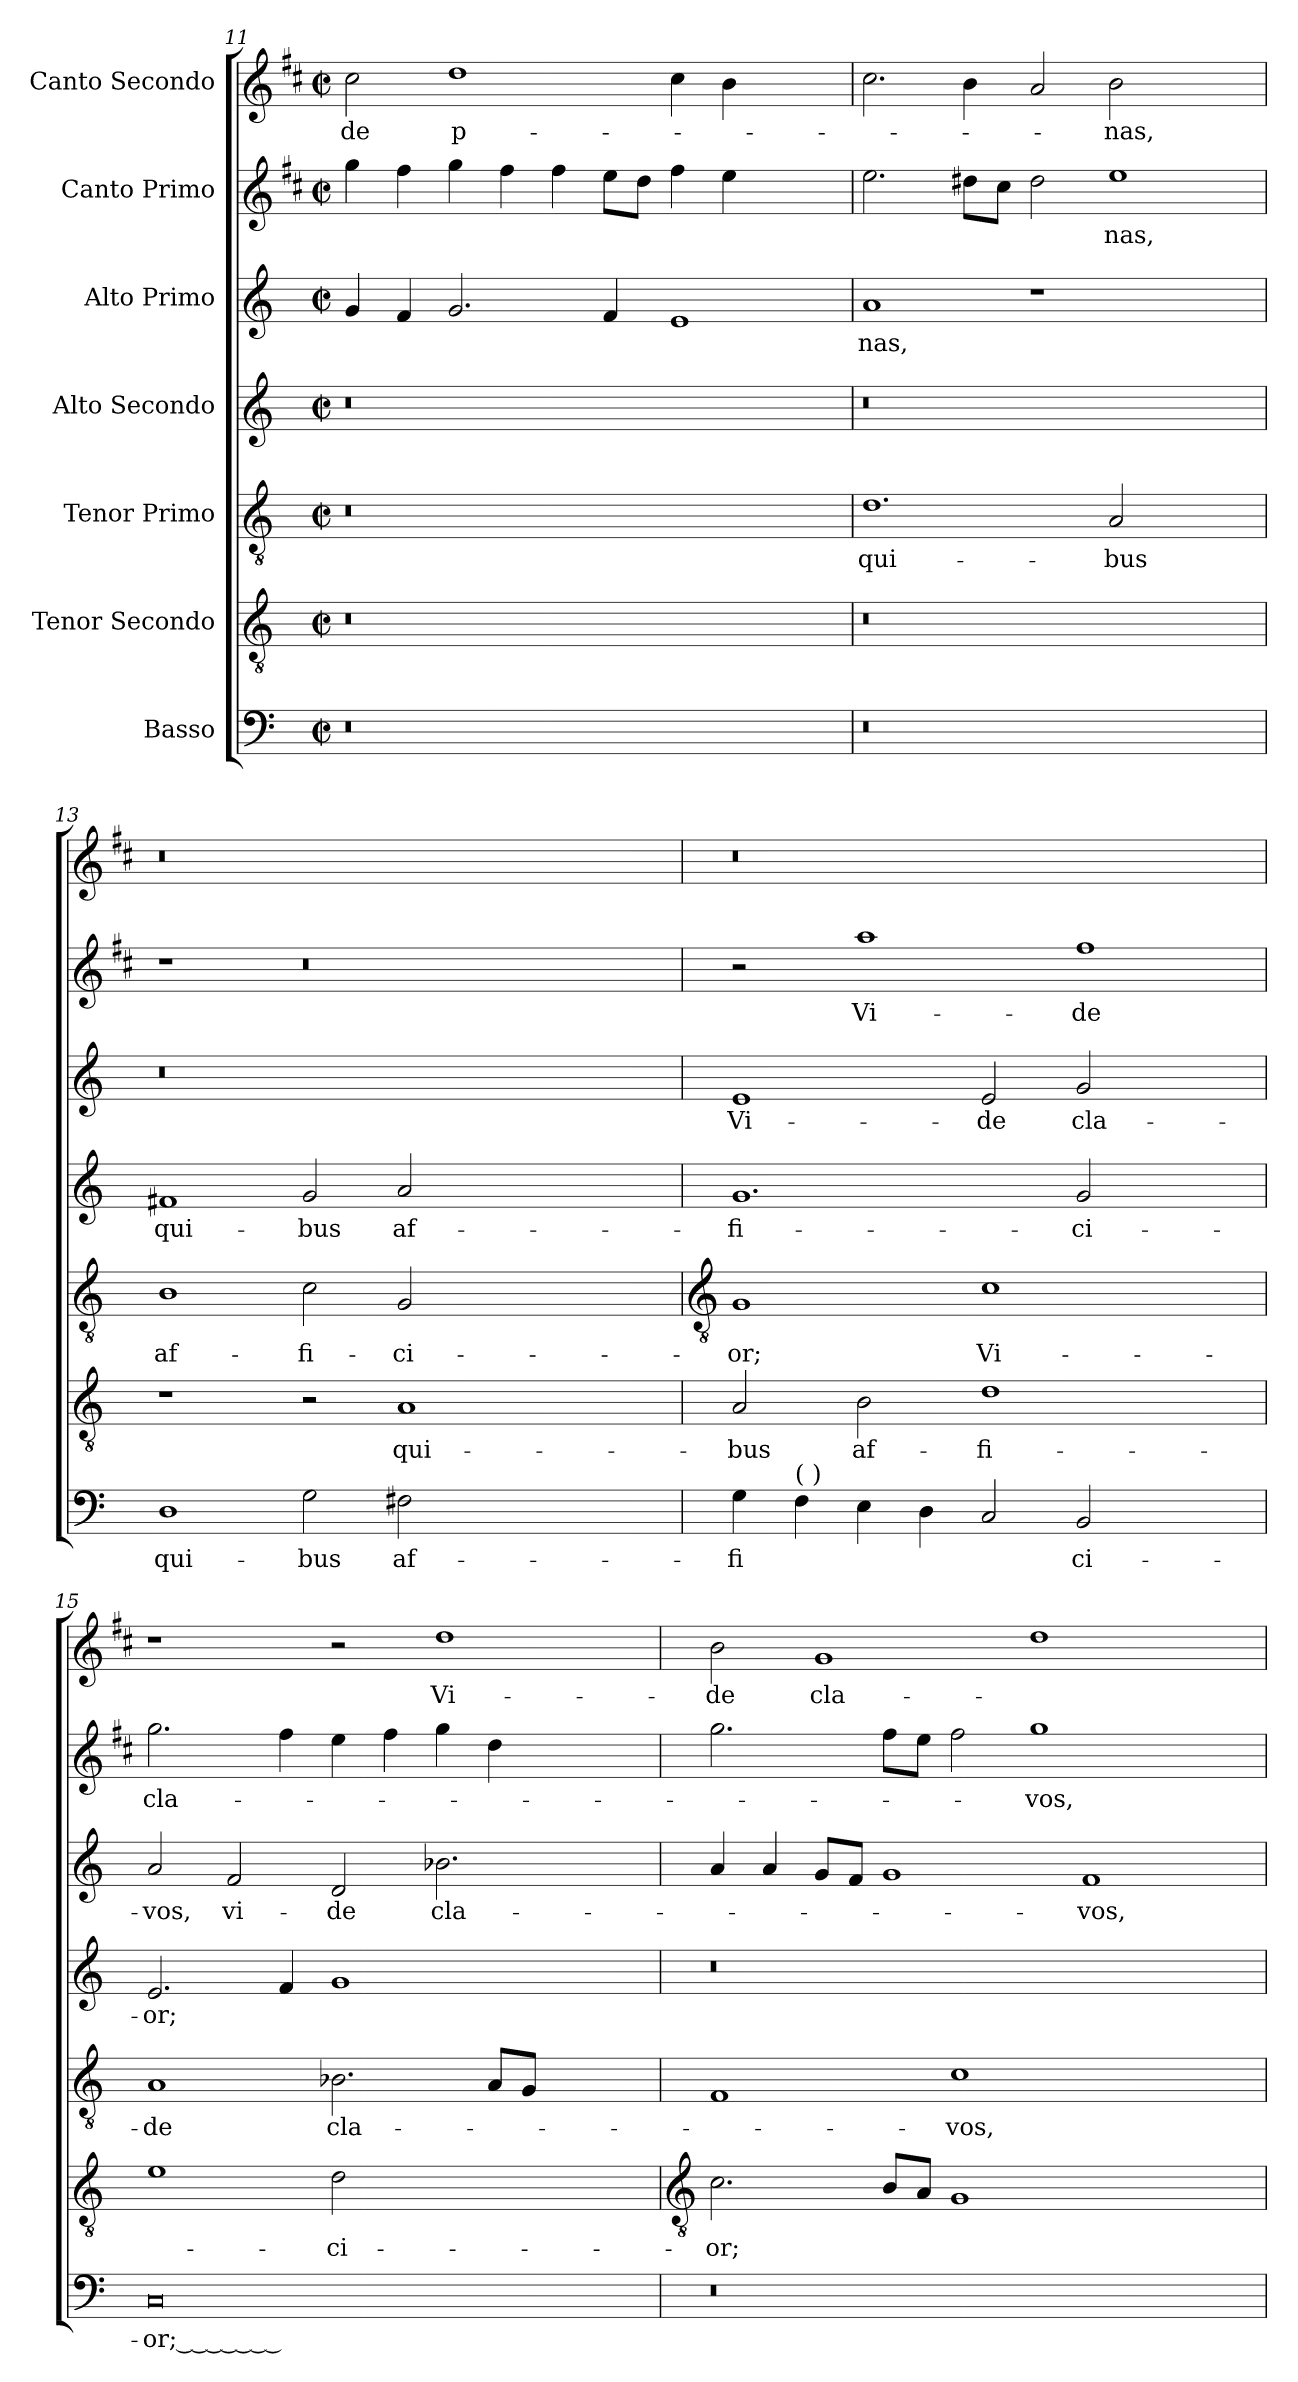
**kern	**text	**kern	**text	**kern	**text	**kern	**text	**kern	**text	**kern	**text	**kern	**text
*part7	*part7	*part6	*part6	*part5	*part5	*part4	*part4	*part3	*part3	*part2	*part2	*part1	*part1
*staff7	*staff7	*staff6	*staff6	*staff5	*staff5	*staff4	*staff4	*staff3	*staff3	*staff2	*staff2	*staff1	*staff1
*I"Basso	*	*I"Tenor Secondo	*	*I"Tenor Primo	*	*I"Alto Secondo	*	*I"Alto Primo	*	*I"Canto Primo	*	*I"Canto Secondo	*
*clefF4	*	*clefGv2	*	*clefGv2	*	*clefG2	*	*clefG2	*	*clefG2	*	*clefG2	*
*	*	*	*	*	*	*	*	*	*	*ITrd1c2	*	*ITrd1c2	*
*k[]	*	*k[]	*	*k[]	*	*k[]	*	*k[]	*	*k[]	*	*k[]	*
*C:	*	*C:	*	*C:	*	*C:	*	*C:	*	*C:	*	*C:	*
*M4/2	*	*M4/2	*	*M4/2	*	*M4/2	*	*M4/2	*	*M4/2	*	*M4/2	*
*met(c|)	*	*met(c|)	*	*met(c|)	*	*met(c|)	*	*met(c|)	*	*met(c|)	*	*met(c|)	*
=11A	=11A	=11A	=11A	=11A	=11A	=11A	=11A	=11A	=11A	=11A	=11A	=11A	=11A
!	!	!	!	!	!	!	!	!	!	!	!	!	!LO:LY:b
0r	.	0r	.	0r	.	0r	.	4g	.	4ff	.	2b	-de
.	.	.	.	.	.	.	.	4f	.	4ee	.	.	.
!	!	!	!	!	!	!	!	!	!	!	!	!	!LO:LY:b
.	.	.	.	.	.	.	.	2.g	.	4ff	.	1cc	p-
.	.	.	.	.	.	.	.	.	.	4ee	.	.	.
.	.	.	.	.	.	.	.	.	.	4ee	.	.	.
.	.	.	.	.	.	.	.	4f	.	8ddL	.	.	.
.	.	.	.	.	.	.	.	.	.	8ccJ	.	.	.
.	.	.	.	.	.	.	.	1e	.	4ee	.	4b	.
.	.	.	.	.	.	.	.	.	.	4dd	.	4a	.
2ryy	.	2ryy	.	2ryy	.	2ryy	.	.	.	2ryy	.	2ryy	.
=12A	=12A	=12A	=12A	=12A	=12A	=12A	=12A	=12A	=12A	=12A	=12A	=12A	=12A
!	!	!	!	!	!LO:LY:b	!	!	!	!LO:LY:b	!	!	!	!
0r	.	0r	.	1.d	qui-	0r	.	1a	-nas,	2.dd	.	2.b	.
.	.	.	.	.	.	.	.	.	.	8cc#L	.	4a	.
.	.	.	.	.	.	.	.	.	.	8bJ	.	.	.
.	.	.	.	.	.	.	.	1r	.	2cc#	.	2g	.
!	!	!	!	!	!LO:LY:b	!	!	!	!	!	!LO:LY:b	!	!LO:LY:b
.	.	.	.	2A	-bus	.	.	.	.	1dd	-nas,	2a	-nas,
2ryy	.	2ryy	.	2ryy	.	2ryy	.	2ryy	.	.	.	2ryy	.
=13A	=13A	=13A	=13A	=13A	=13A	=13A	=13A	=13A	=13A	=13A	=13A	=13A	=13A
!	!LO:LY:b	!	!	!	!LO:LY:b	!	!LO:LY:b	!	!	!	!	!	!
1D	qui-	1r	.	1B	af-	1f#X	qui-	0r	.	1r	.	0r	.
!	!LO:LY:b	!	!	!	!LO:LY:b	!	!LO:LY:b	!	!	!	!	!	!
2G	-bus	2r	.	2c	-fi-	2g	-bus	.	.	0r	.	.	.
!	!LO:LY:b	!	!LO:LY:b	!	!LO:LY:b	!	!LO:LY:b	!	!	!	!	!	!
2F#X	af-	1A	qui-	2G	-ci-	2a	af-	.	.	.	.	.	.
1ryy	.	.	.	1ryy	.	1ryy	.	1ryy	.	.	.	1ryy	.
.	.	2ryy	.	.	.	.	.	.	.	.	.	.	.
!!LO:LB:g=z
=14A	=14A	=14A	=14A	=14A	=14A	=14A	=14A	=14A	=14A	=14A	=14A	=14A	=14A
*	*	*	*	*clefGv2	*	*	*	*	*	*	*	*	*
!	!LO:LY:b	!	!LO:LY:b	!	!LO:LY:b	!	!LO:LY:b	!	!LO:LY:b	!	!	!	!
4G	-fi	2A	-bus	1G	-or;	1.g	-fi-	1e	Vi-	2r	.	0r	.
!LO:TX:a:t=(  )	!	!	!	!	!	!	!	!	!	!	!	!	!
4F	.	.	.	.	.	.	.	.	.	.	.	.	.
!	!	!	!LO:LY:b	!	!	!	!	!	!	!	!LO:LY:b	!	!
4E	.	2B	af-	.	.	.	.	.	.	1gg	Vi-	.	.
4D	.	.	.	.	.	.	.	.	.	.	.	.	.
!	!	!	!LO:LY:b	!	!LO:LY:b	!	!	!	!LO:LY:b	!	!	!	!
2C	.	1d	-fi-	1c	Vi-	.	.	2e	-de	.	.	.	.
!	!LO:LY:b	!	!	!	!	!	!LO:LY:b	!	!LO:LY:b	!	!LO:LY:b	!	!
2BB	ci-	.	.	.	.	2g	-ci-	2g	cla-	1ee	-de	.	.
2ryy	.	2ryy	.	2ryy	.	2ryy	.	2ryy	.	.	.	2ryy	.
!!LO:LB:g=z
=15	=15	=15	=15	=15	=15	=15	=15	=15	=15	=15	=15	=15	=15
!	!LO:LY:b	!	!	!	!LO:LY:b	!	!LO:LY:b	!	!LO:LY:b	!	!LO:LY:b	!	!
0C	-or;________	1e	.	1A	-de	2.e	-or;	2a	-vos,	2.ff	cla-	1r	.
!	!	!	!	!	!	!	!	!	!LO:LY:b	!	!	!	!
.	.	.	.	.	.	.	.	2f	vi-	.	.	.	.
.	.	.	.	.	.	4f	.	.	.	4ee	.	.	.
!	!	!	!LO:LY:b	!	!LO:LY:b	!	!	!	!LO:LY:b	!	!	!	!
.	.	2d	-ci-	2.B-X	cla-	1g	.	2d	-de	4dd	.	2r	.
.	.	.	.	.	.	.	.	.	.	4ee	.	.	.
!	!	!	!	!	!	!	!	!	!LO:LY:b	!	!	!	!LO:LY:b
.	.	1ryy	.	.	.	.	.	2.b-X	cla-	4ff	.	1cc	Vi-
.	.	.	.	8AL	.	.	.	.	.	4cc	.	.	.
.	.	.	.	8GJ	.	.	.	.	.	.	.	.	.
2ryy	.	.	.	2ryy	.	2ryy	.	.	.	2ryy	.	.	.
.	.	.	.	.	.	.	.	4ryy	.	.	.	.	.
!!LO:LB:g=z
=16	=16	=16	=16	=16	=16	=16	=16	=16	=16	=16	=16	=16	=16
*	*	*clefGv2	*	*	*	*	*	*	*	*	*	*	*
!	!	!	!LO:LY:b	!	!	!	!	!	!	!	!	!	!LO:LY:b
0r	.	2.c	-or;	1F	.	0r	.	4a	.	2.ff	.	2a	-de
.	.	.	.	.	.	.	.	4a	.	.	.	.	.
!	!	!	!	!	!	!	!	!	!	!	!	!	!LO:LY:b
.	.	.	.	.	.	.	.	8gL	.	.	.	1f	cla-
.	.	.	.	.	.	.	.	8fJ	.	.	.	.	.
.	.	8BL	.	.	.	.	.	1g	.	8eeL	.	.	.
.	.	8AJ	.	.	.	.	.	.	.	8ddJ	.	.	.
!	!	!	!	!	!LO:LY:b	!	!	!	!	!	!	!	!
.	.	1G	.	1c	-vos,	.	.	.	.	2ee	.	.	.
!	!	!	!	!	!	!	!	!	!	!	!LO:LY:b	!	!
.	.	.	.	.	.	.	.	.	.	1ff	-vos,	1cc	.
!	!	!	!	!	!	!	!	!	!LO:LY:b	!	!	!	!
.	.	.	.	.	.	.	.	1f	-vos,	.	.	.	.
2.ryy	.	2.ryy	.	2.ryy	.	2.ryy	.	.	.	.	.	.	.
.	.	.	.	.	.	.	.	.	.	4ryy	.	4ryy	.
=	=	=	=	=	=	=	=	=	=	=	=	=	=
*-	*-	*-	*-	*-	*-	*-	*-	*-	*-	*-	*-	*-	*-
